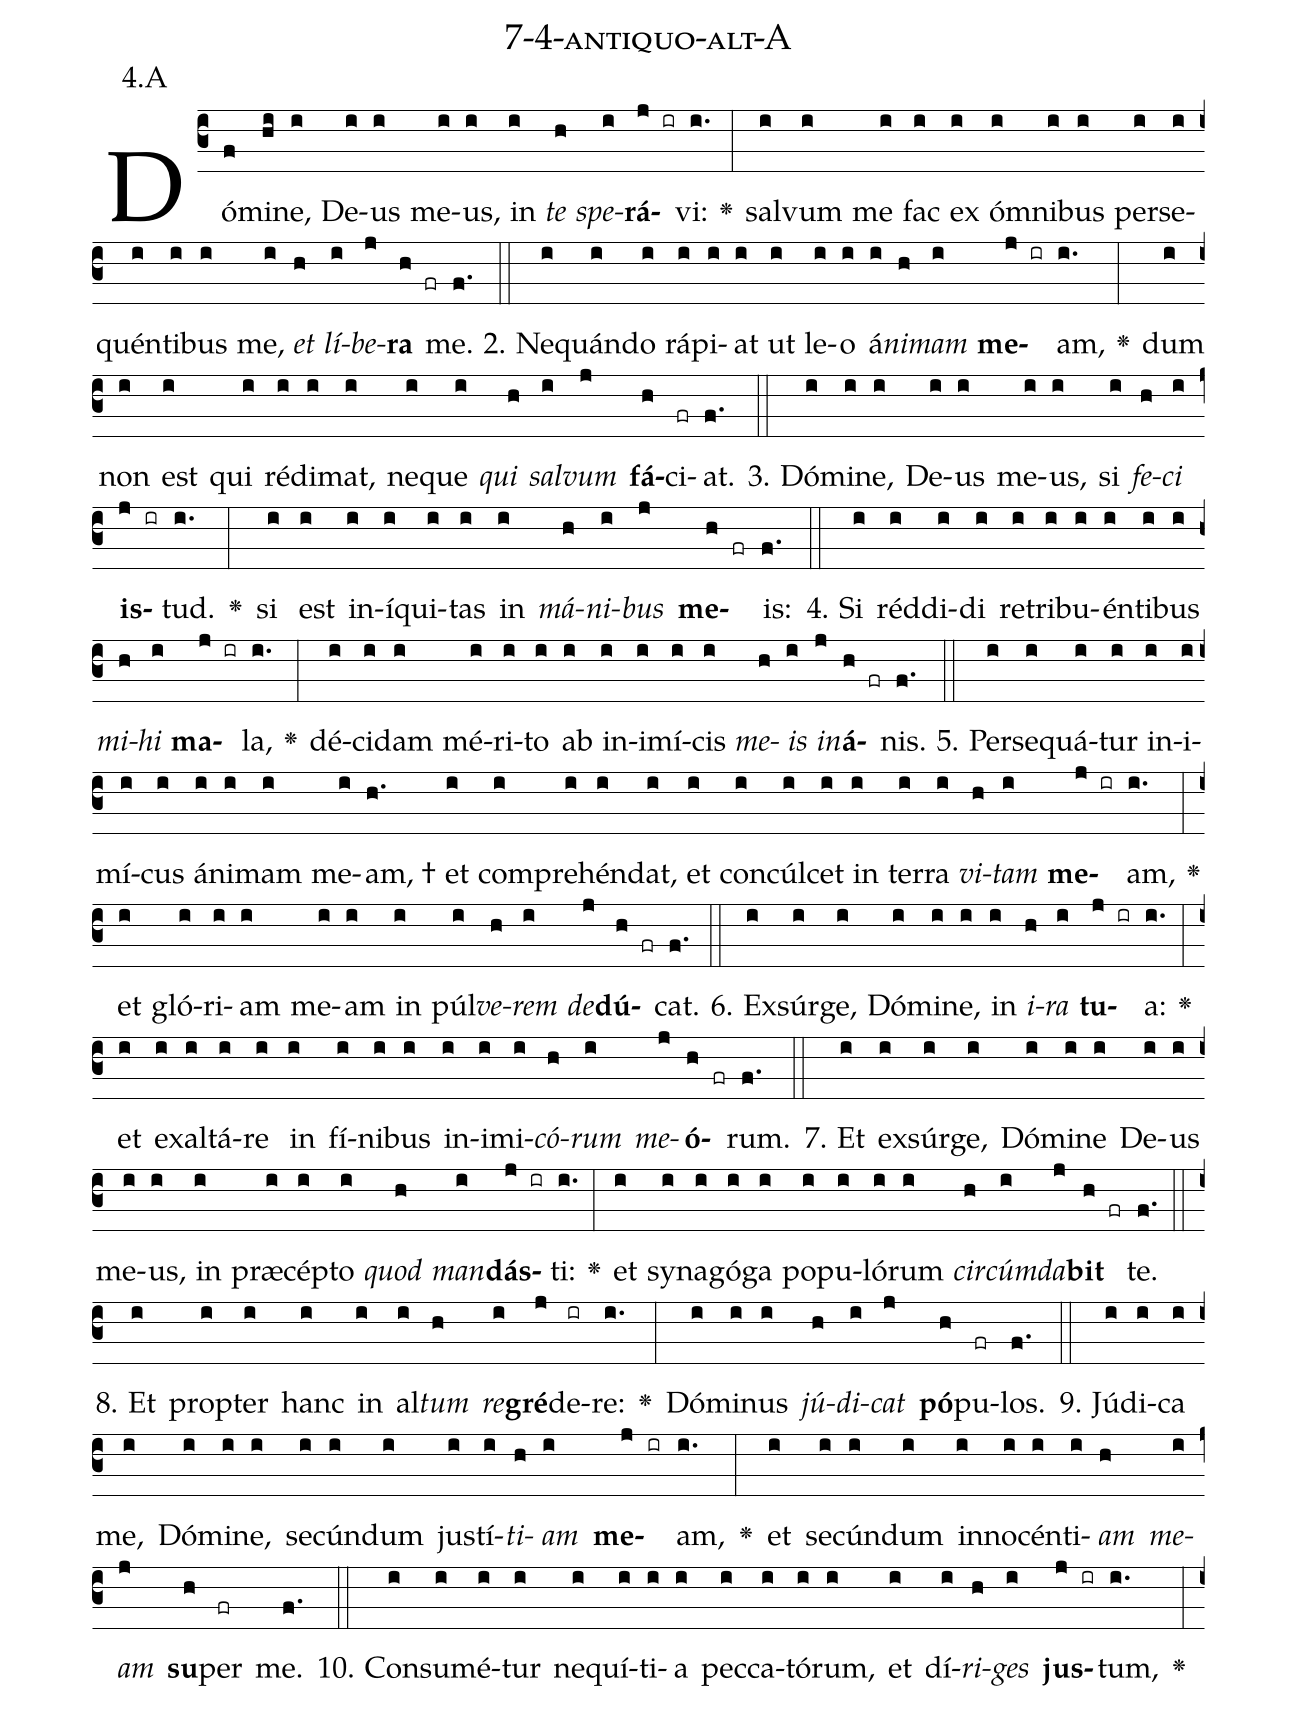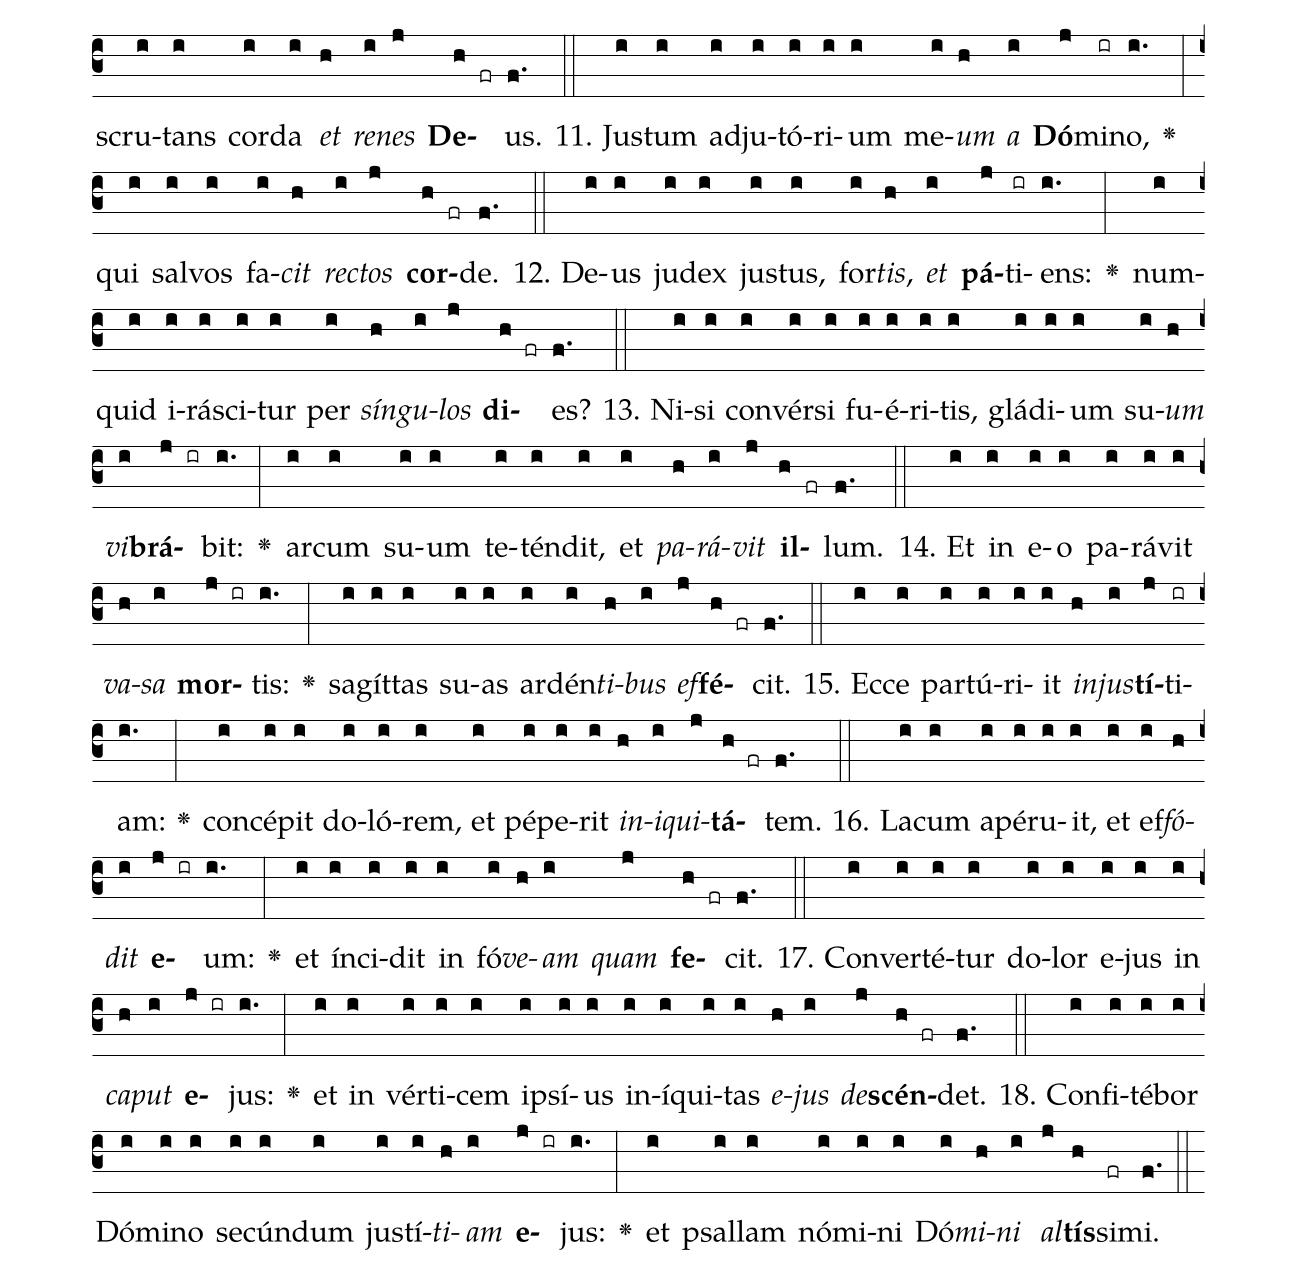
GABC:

name: 7-4-antiquo-alt-A;
annotation: 4.A;
%%
(c3)Dó(f)mi(hi)ne,(i) De(i)us(i) me(i)us,(i) in(i) <i>te</i>(h) <i>spe</i>(i)<b>rá</b>(j ir)vi:(i.) <v>\greheightstar</v>(:) sal(i)vum(i) me(i) fac(i) ex(i) óm(i)ni(i)bus(i) per(i)se(i)quén(i)ti(i)bus(i) me,(i) <i>et</i>(h) <i>lí</i>(i)<i>be</i>(j)<b>ra</b>(h fr) me.(f.) (::)
2. Ne(i)quán(i)do(i) rá(i)pi(i)at(i) ut(i) le(i)o(i) á(i)<i>ni</i>(h)<i>mam</i>(i) <b>me</b>(j ir)am,(i.) <v>\greheightstar</v>(:) dum(i) non(i) est(i) qui(i) réd(i)i(i)mat,(i) ne(i)que(i) <i>qui</i>(h) <i>sal</i>(i)<i>vum</i>(j) <b>fá</b>(h)ci(fr)at.(f.) (::)
3. Dó(i)mi(i)ne,(i) De(i)us(i) me(i)us,(i) si(i) <i>fe</i>(h)<i>ci</i>(i) <b>is</b>(j ir)tud.(i.) <v>\greheightstar</v>(:) si(i) est(i) in(i)í(i)qui(i)tas(i) in(i) <i>má</i>(h)<i>ni</i>(i)<i>bus</i>(j) <b>me</b>(h fr)is:(f.) (::)
4. Si(i) réd(i)di(i)di(i) re(i)tri(i)bu(i)én(i)ti(i)bus(i) <i>mi</i>(h)<i>hi</i>(i) <b>ma</b>(j ir)la,(i.) <v>\greheightstar</v>(:) dé(i)ci(i)dam(i) mé(i)ri(i)to(i) ab(i) in(i)i(i)mí(i)cis(i) <i>me</i>(h)<i>is</i>(i) <i>in</i>(j)<b>á</b>(h fr)nis.(f.) (::)
5. Per(i)se(i)quá(i)tur(i) in(i)i(i)mí(i)cus(i) á(i)ni(i)mam(i) me(i)am, †(h.) et(i) com(i)pre(i)hén(i)dat,(i) et(i) con(i)cúl(i)cet(i) in(i) ter(i)ra(i) <i>vi</i>(h)<i>tam</i>(i) <b>me</b>(j ir)am,(i.) <v>\greheightstar</v>(:) et(i) gló(i)ri(i)am(i) me(i)am(i) in(i) púl(i)<i>ve</i>(h)<i>rem</i>(i) <i>de</i>(j)<b>dú</b>(h fr)cat.(f.) (::)
6. Ex(i)súr(i)ge,(i) Dó(i)mi(i)ne,(i) in(i) <i>i</i>(h)<i>ra</i>(i) <b>tu</b>(j ir)a:(i.) <v>\greheightstar</v>(:) et(i) ex(i)al(i)tá(i)re(i) in(i) fí(i)ni(i)bus(i) in(i)i(i)mi(i)<i>có</i>(h)<i>rum</i>(i) <i>me</i>(j)<b>ó</b>(h fr)rum.(f.) (::)
7. Et(i) ex(i)súr(i)ge,(i) Dó(i)mi(i)ne(i) De(i)us(i) me(i)us,(i) in(i) præ(i)cép(i)to(i) <i>quod</i>(h) <i>man</i>(i)<b>dás</b>(j ir)ti:(i.) <v>\greheightstar</v>(:) et(i) sy(i)na(i)gó(i)ga(i) po(i)pu(i)ló(i)rum(i) <i>cir</i>(h)<i>cúm</i>(i)<i>da</i>(j)<b>bit</b>(h fr) te.(f.) (::)
8. Et(i) prop(i)ter(i) hanc(i) in(i) al(i)<i>tum</i>(h) <i>re</i>(i)<b>gré</b>(j)de(ir)re:(i.) <v>\greheightstar</v>(:) Dó(i)mi(i)nus(i) <i>jú</i>(h)<i>di</i>(i)<i>cat</i>(j) <b>pó</b>(h)pu(fr)los.(f.) (::)
9. Jú(i)di(i)ca(i) me,(i) Dó(i)mi(i)ne,(i) se(i)cún(i)dum(i) jus(i)tí(i)<i>ti</i>(h)<i>am</i>(i) <b>me</b>(j ir)am,(i.) <v>\greheightstar</v>(:) et(i) se(i)cún(i)dum(i) in(i)no(i)cén(i)ti(i)<i>am</i>(h) <i>me</i>(i)<i>am</i>(j) <b>su</b>(h)per(fr) me.(f.) (::)
10. Con(i)su(i)mé(i)tur(i) ne(i)quí(i)ti(i)a(i) pec(i)ca(i)tó(i)rum,(i) et(i) dí(i)<i>ri</i>(h)<i>ges</i>(i) <b>jus</b>(j ir)tum,(i.) <v>\greheightstar</v>(:) scru(i)tans(i) cor(i)da(i) <i>et</i>(h) <i>re</i>(i)<i>nes</i>(j) <b>De</b>(h fr)us.(f.) (::)
11. Jus(i)tum(i) ad(i)ju(i)tó(i)ri(i)um(i) me(i)<i>um</i>(h) <i>a</i>(i) <b>Dó</b>(j)mi(ir)no,(i.) <v>\greheightstar</v>(:) qui(i) sal(i)vos(i) fa(i)<i>cit</i>(h) <i>rec</i>(i)<i>tos</i>(j) <b>cor</b>(h fr)de.(f.) (::)
12. De(i)us(i) ju(i)dex(i) jus(i)tus,(i) for(i)<i>tis</i>,(h) <i>et</i>(i) <b>pá</b>(j)ti(ir)ens:(i.) <v>\greheightstar</v>(:) num(i)quid(i) i(i)rá(i)sci(i)tur(i) per(i) <i>sín</i>(h)<i>gu</i>(i)<i>los</i>(j) <b>di</b>(h fr)es?(f.) (::)
13. Ni(i)si(i) con(i)vér(i)si(i) fu(i)é(i)ri(i)tis,(i) glá(i)di(i)um(i) su(i)<i>um</i>(h) <i>vi</i>(i)<b>brá</b>(j ir)bit:(i.) <v>\greheightstar</v>(:) ar(i)cum(i) su(i)um(i) te(i)tén(i)dit,(i) et(i) <i>pa</i>(h)<i>rá</i>(i)<i>vit</i>(j) <b>il</b>(h fr)lum.(f.) (::)
14. Et(i) in(i) e(i)o(i) pa(i)rá(i)vit(i) <i>va</i>(h)<i>sa</i>(i) <b>mor</b>(j ir)tis:(i.) <v>\greheightstar</v>(:) sa(i)gít(i)tas(i) su(i)as(i) ar(i)dén(i)<i>ti</i>(h)<i>bus</i>(i) <i>ef</i>(j)<b>fé</b>(h fr)cit.(f.) (::)
15. Ec(i)ce(i) par(i)tú(i)ri(i)it(i) <i>in</i>(h)<i>jus</i>(i)<b>tí</b>(j)ti(ir)am:(i.) <v>\greheightstar</v>(:) con(i)cé(i)pit(i) do(i)ló(i)rem,(i) et(i) pé(i)pe(i)rit(i) <i>in</i>(h)<i>i</i>(i)<i>qui</i>(j)<b>tá</b>(h fr)tem.(f.) (::)
16. La(i)cum(i) a(i)pé(i)ru(i)it,(i) et(i) ef(i)<i>fó</i>(h)<i>dit</i>(i) <b>e</b>(j ir)um:(i.) <v>\greheightstar</v>(:) et(i) ín(i)ci(i)dit(i) in(i) fó(i)<i>ve</i>(h)<i>am</i>(i) <i>quam</i>(j) <b>fe</b>(h fr)cit.(f.) (::)
17. Con(i)ver(i)té(i)tur(i) do(i)lor(i) e(i)jus(i) in(i) <i>ca</i>(h)<i>put</i>(i) <b>e</b>(j ir)jus:(i.) <v>\greheightstar</v>(:) et(i) in(i) vér(i)ti(i)cem(i) ip(i)sí(i)us(i) in(i)í(i)qui(i)tas(i) <i>e</i>(h)<i>jus</i>(i) <i>de</i>(j)<b>scén</b>(h fr)det.(f.) (::)
18. Con(i)fi(i)té(i)bor(i) Dó(i)mi(i)no(i) se(i)cún(i)dum(i) jus(i)tí(i)<i>ti</i>(h)<i>am</i>(i) <b>e</b>(j ir)jus:(i.) <v>\greheightstar</v>(:) et(i) psal(i)lam(i) nó(i)mi(i)ni(i) Dó(i)<i>mi</i>(h)<i>ni</i>(i) <i>al</i>(j)<b>tís</b>(h)si(fr)mi.(f.) (::)
